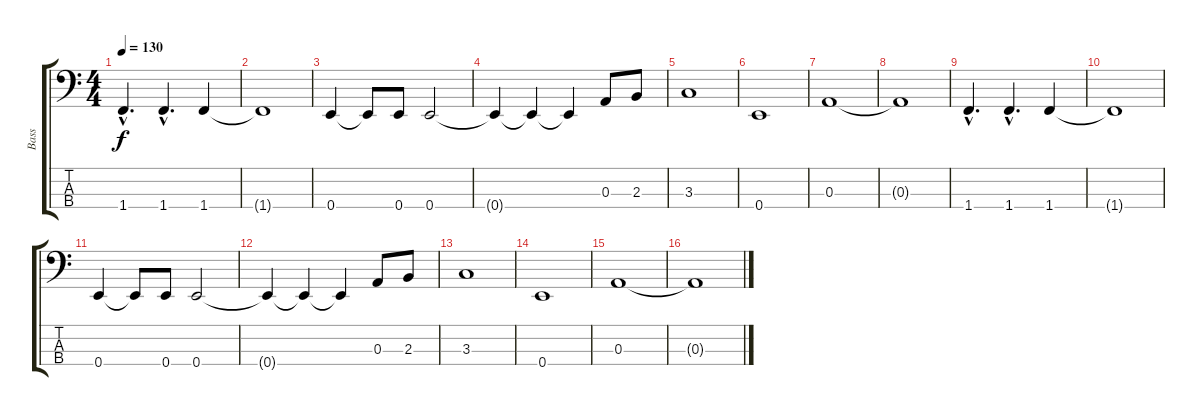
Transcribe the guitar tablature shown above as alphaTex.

\track ("Bass" "Bass") {instrument electricbassfinger}
\staff {score tabs}
\tuning (G2 D2 A1 E1) {hide}
\ts (4 4)
\tempo 130
\clef f4
\ks c
1.4{hac}.4{d dy f} 1.4{hac}.4{d} 1.4.4 |
1.4{t}.1 |
0.4.4 0.4{t}.8 0.4.8 0.4.2 |
0.4{t}.4 0.4{t}.4 0.4{t}.4 0.3.8 2.3.8 |
3.3.1 |
0.4.1 |
0.3.1 |
0.3{t}.1 |
1.4{hac}.4{d} 1.4{hac}.4{d} 1.4.4 |
1.4{t}.1 |
0.4.4 0.4{t}.8 0.4.8 0.4.2 |
0.4{t}.4 0.4{t}.4 0.4{t}.4 0.3.8 2.3.8 |
3.3.1 |
0.4.1 |
0.3.1 |
0.3{t}.1
